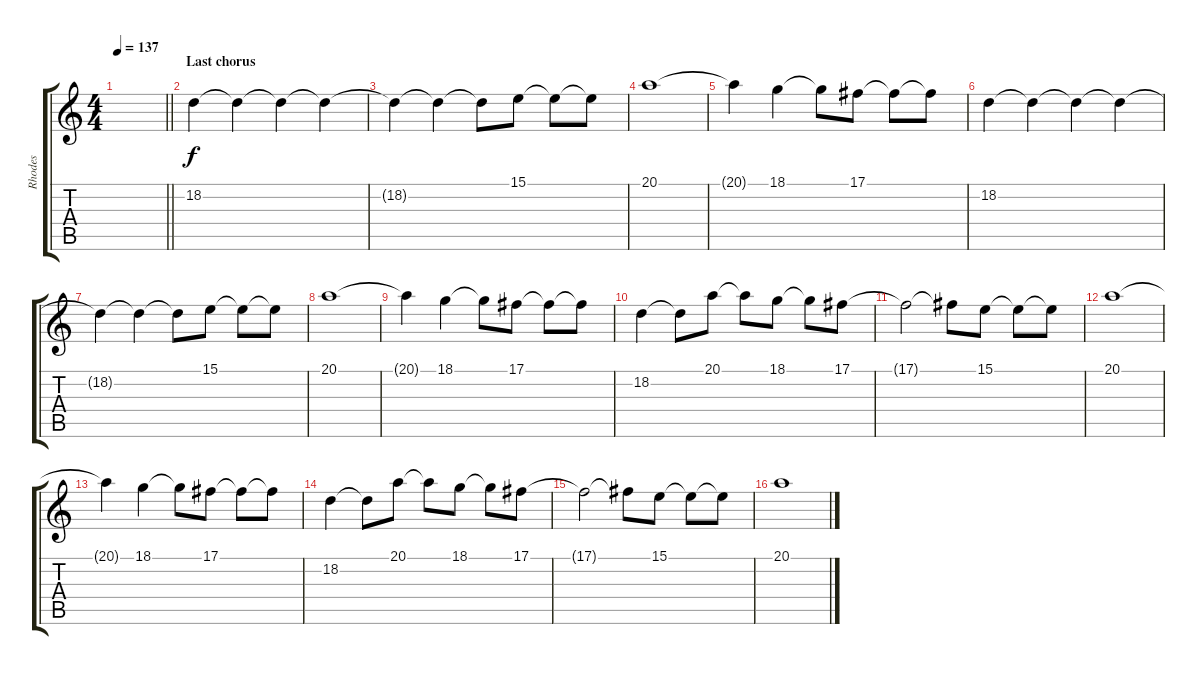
\track ("Rhodes" "Rhodes") {instrument electricpiano1}
\staff {score tabs}
\tuning (Db4 Ab3 E3 B2 Gb2 B1) {hide}
\ts (4 4)
\tempo 137
\clef g2
\barLineRight lightlight
\ks c
|
\section ("" "Last chorus")
18.2.4 18.2{t}.4 18.2{t}.4 18.2{t}.4 |
18.2{t}.4 18.2{t}.4 18.2{t}.8 15.1.8 15.1{t}.8 15.1{t}.8 |
20.1.1 |
20.1{t}.4 18.1.4 18.1{t}.8 17.1.8 17.1{t}.8 17.1{t}.8 |
18.2.4 18.2{t}.4 18.2{t}.4 18.2{t}.4 |
18.2{t}.4 18.2{t}.4 18.2{t}.8 15.1.8 15.1{t}.8 15.1{t}.8 |
20.1.1 |
20.1{t}.4 18.1.4 18.1{t}.8 17.1.8 17.1{t}.8 17.1{t}.8 |
18.2.4 18.2{t}.8 20.1.8 20.1{t}.8 18.1.8 18.1{t}.8 17.1.8 |
17.1{t}.2 17.1{t}.8 15.1.8 15.1{t}.8 15.1{t}.8 |
20.1.1 |
20.1{t}.4 18.1.4 18.1{t}.8 17.1.8 17.1{t}.8 17.1{t}.8 |
18.2.4 18.2{t}.8 20.1.8 20.1{t}.8 18.1.8 18.1{t}.8 17.1.8 |
17.1{t}.2 17.1{t}.8 15.1.8 15.1{t}.8 15.1{t}.8 |
20.1.1
